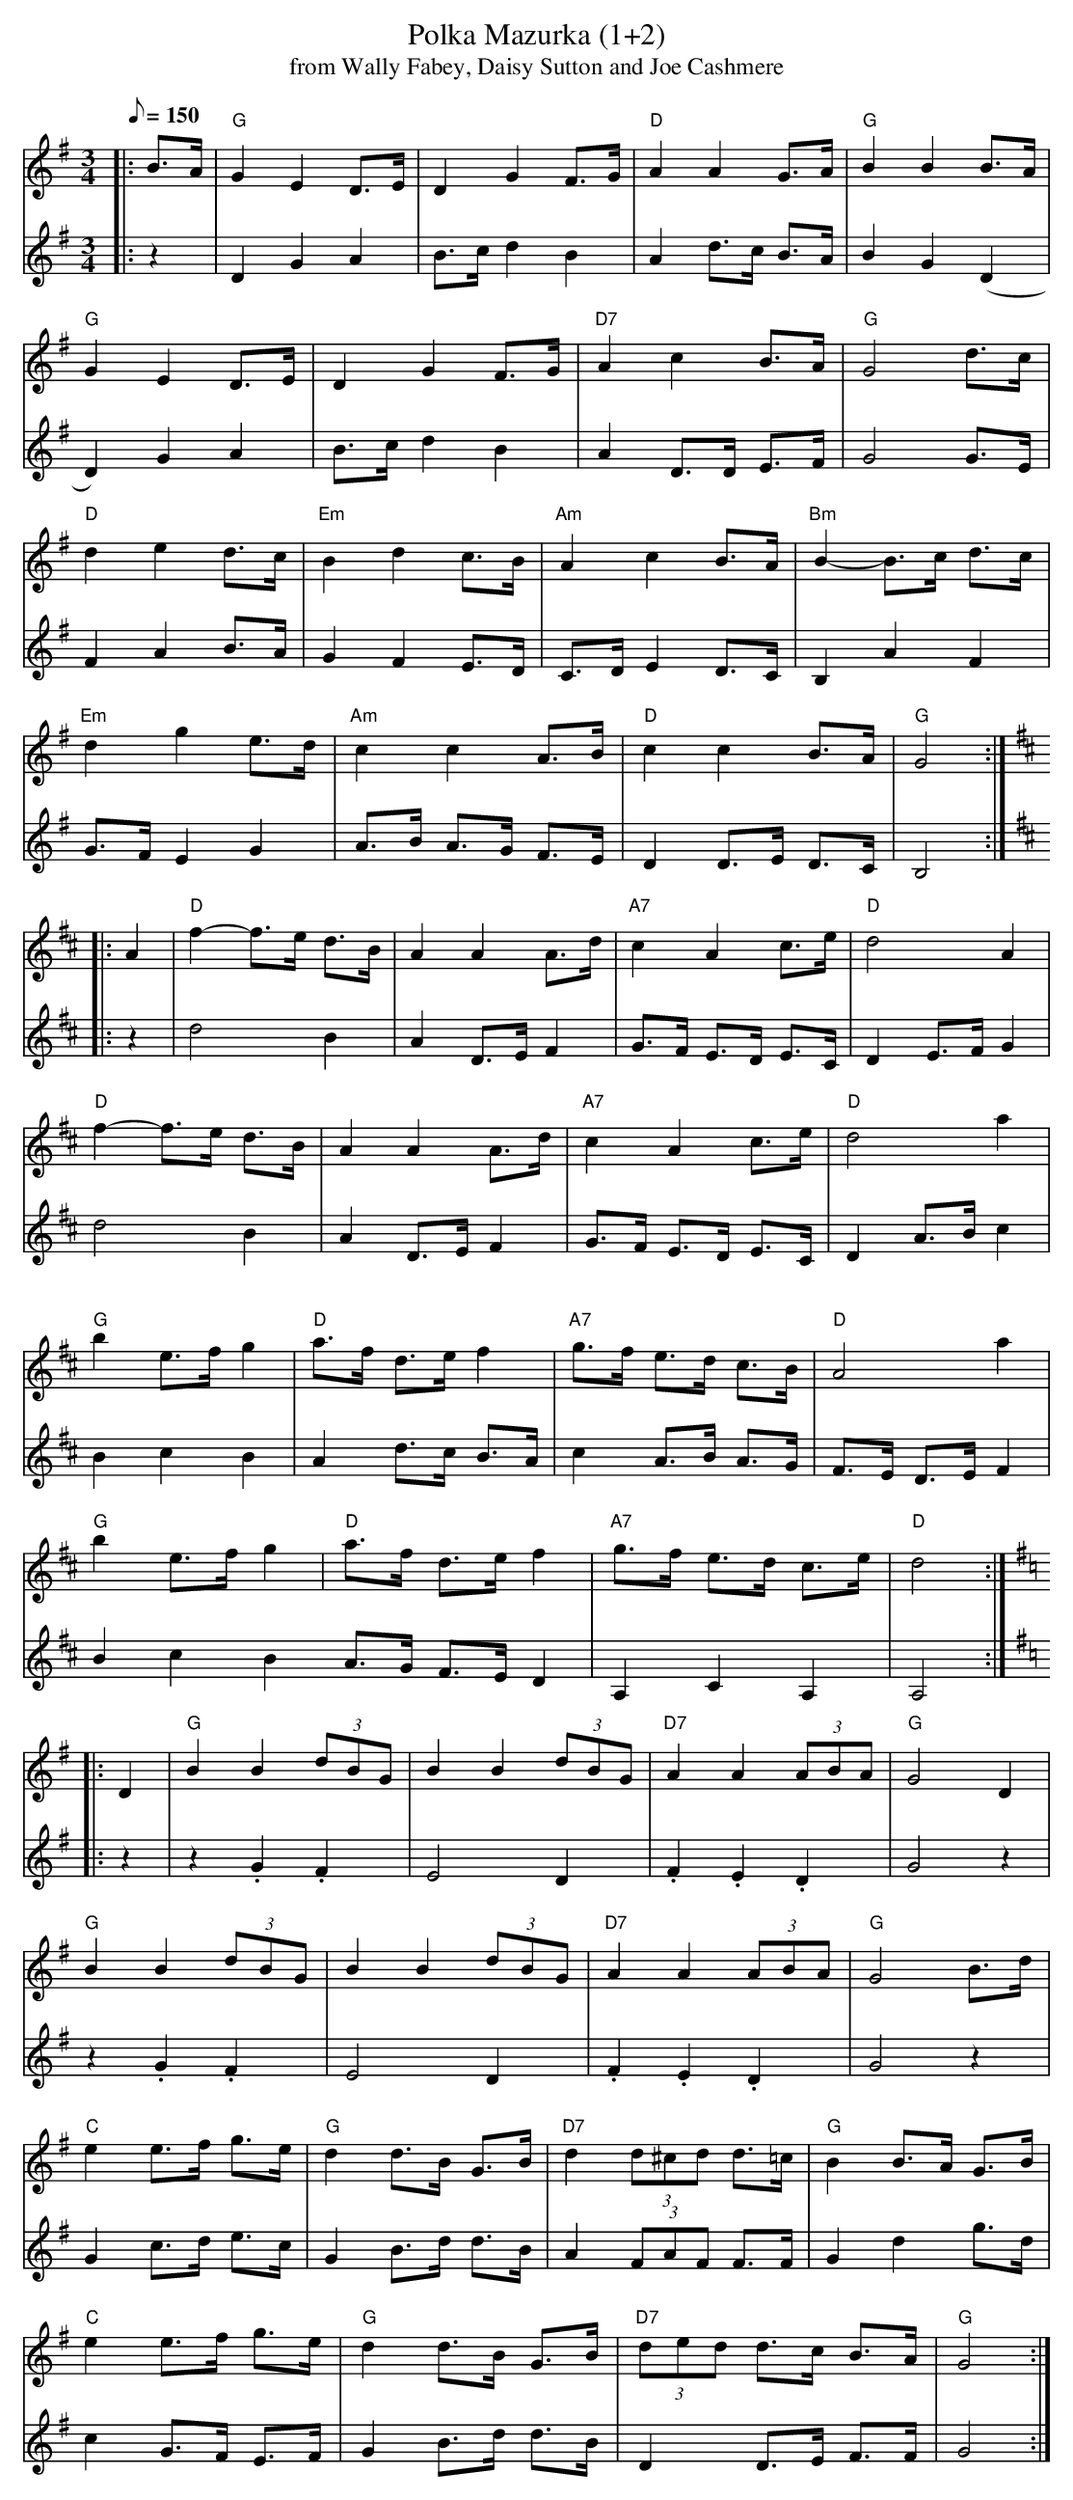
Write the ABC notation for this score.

X:1
T:Polka Mazurka (1+2)
T:from Wally Fabey, Daisy Sutton and Joe Cashmere
M:3/4
L:1/8
Q:150
K:G
V:1
|:B>A|"G"G2E2D>E|D2G2F>G|"D"A2A2G>A|"G"B2B2B>A|
"G"G2E2D>E|D2G2F>G|"D7"A2c2B>A|"G"G4d>c|
"D"d2e2d>c|"Em"B2d2c>B|"Am"A2c2B>A|"Bm"B2-B>c d>c|
"Em"d2g2e>d|"Am"c2c2A>B|"D"c2c2B>A|"G"G4:|
K:D
|:A2|"D"f2-f>e d>B|A2A2A>d|"A7"c2A2c>e|"D"d4A2|
"D"f2-f>e d>B|A2A2A>d|"A7"c2A2c>e|"D"d4a2|
"G"b2e>fg2|"D"a>f d>ef2|"A7"g>f e>d c>B|"D"A4a2|
"G"b2e>fg2|"D"a>f d>ef2|"A7"g>f e>d c>e|"D"d4:|
K:G
|:D2|"G"B2B2(3dBG|B2B2(3dBG|"D7"A2A2(3ABA|"G"G4D2|
"G"B2B2(3dBG|B2B2(3dBG|"D7"A2A2(3ABA|"G"G4B>d|
"C"e2e>f g>e|"G"d2 d>B G>B|"D7"d2 (3d^cd d>=c|"G"B2B>A G>B|
"C"e2e>f g>e|"G"d2 d>B G>B|"D7"(3ded d>c B>A|"G"G4:|
V:2
K:G
|:z2|D2G2A2|B>c d2B2|A2d>c B>A|B2G2(D2|
D2)G2A2|B>cd2B2|A2D>D E>F|G4G>E|
F2A2B>A|G2F2E>D|C>D E2D>C|B,2A2F2|
G>FE2G2|A>B A>G F>E|D2 D>E D>C|B,4:|
K:D
|:z2|d4B2|A2D>E F2|G>F E>D E>C|D2E>F G2|
d4B2|A2D>E F2|G>F E>D E>C|D2A>Bc2|
B2c2B2|A2 d>c B>A|c2 A>B A>G|F>E D>E F2|
B2c2B2\A>G F>E D2|A,2C2A,2|A,4:|
K:G
|:z2|z2.G2.F2|E4D2|.F2.E2.D2|G4z2|
z2.G2.F2|E4D2|.F2.E2.D2|G4z2|
G2c>d e>c|G2B>d d>B|A2 (3FAF F>F|G2d2g>d|
c2G>F E>F|G2B>d d>B|D2 D>E F>F|G4:|
